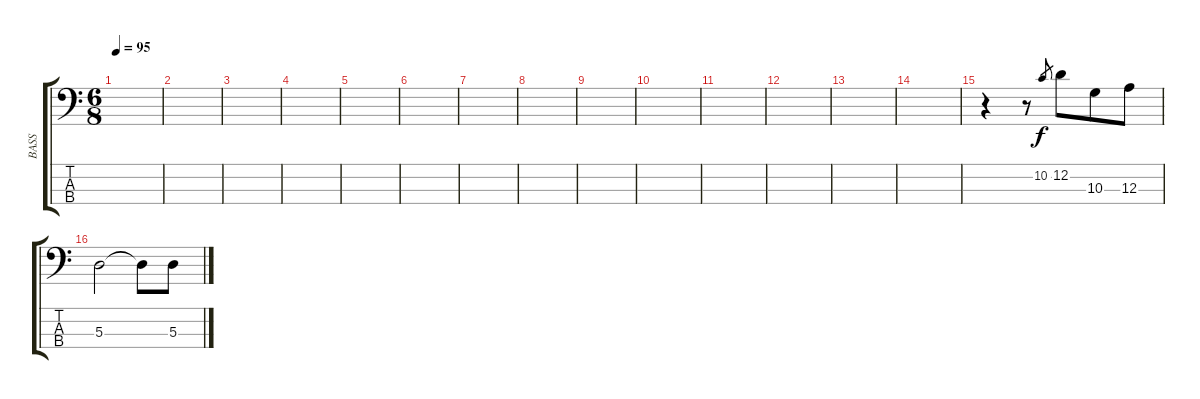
\track ("BASS" "BASS") {instrument electricbassfinger}
\staff {score tabs}
\tuning (G2 D2 A1 E1) {hide}
\ts (6 8)
\tempo 95
\clef f4
\ks c
|
|
|
|
|
|
|
|
|
|
|
|
|
|
r.4 r.8 10.2.8{gr} 12.2.8 10.3.8 12.3.8 |
5.3.2 5.3{t}.8 5.3.8
